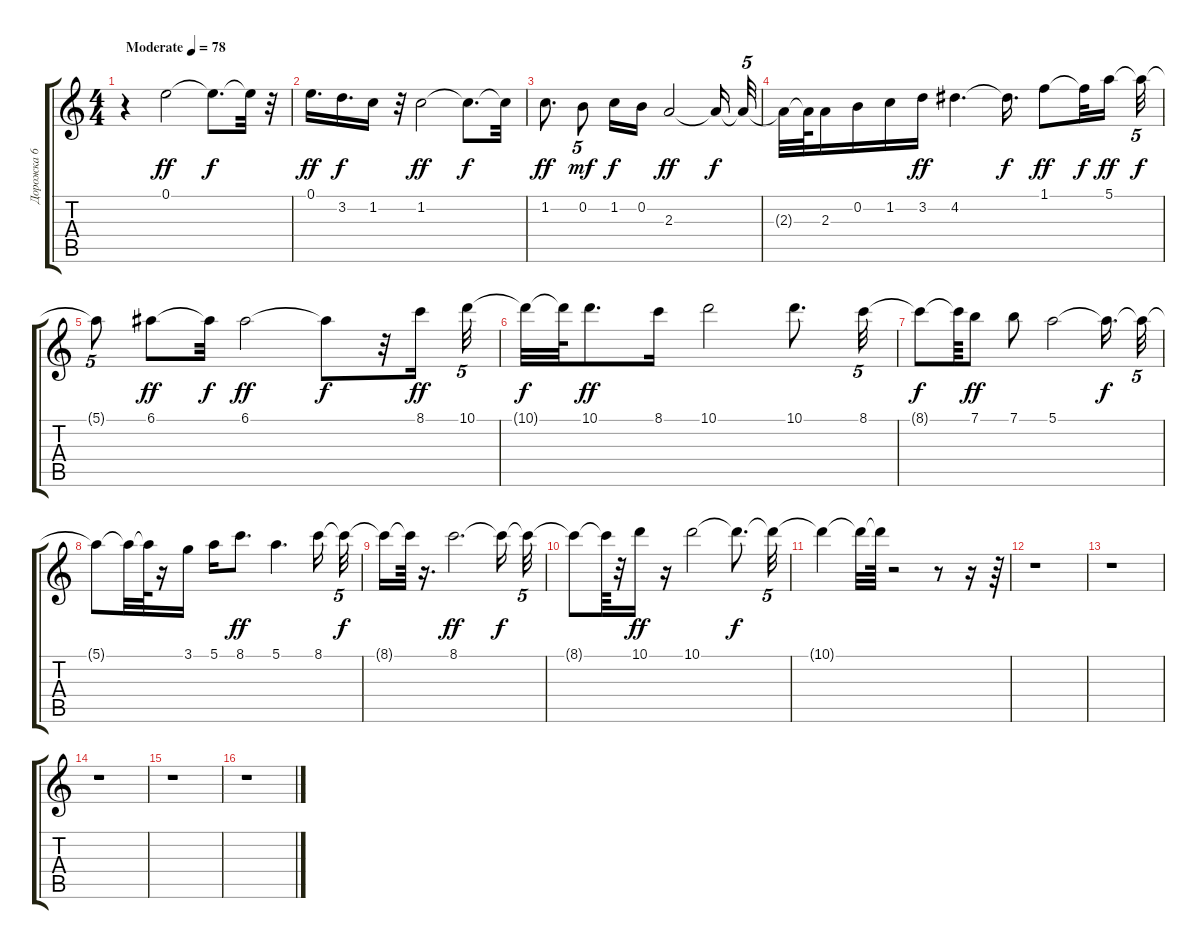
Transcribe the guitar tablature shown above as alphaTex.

\track ("Дорожка 6" "Дорожка 6") {instrument overdrivenguitar}
\staff {score tabs}
\tuning (E4 B3 G3 D3 A2 E2) {hide}
\ts (4 4)
\tempo (78 "Moderate")
\clef g2
\ks c
r.4{dy ff instrument overdrivenguitar} 0.1.2 0.1{t}.8{d dy f} 0.1{t}.32 r.32 |
0.1.16{d dy ff} 3.2.16{d dy f} 1.2.16 r.32 1.2.2{dy ff} 1.2{t}.8{d dy f} 1.2{t}.32 |
1.2.8{d dy ff} 0.2.8{tu (5 4) dy mf} 1.2.16{dy f} 0.2.16 2.3.2{dy ff} 2.3{t}.16{dy f} 2.3{t}.32{tu (5 4)} |
2.3{t}.32 2.3{t}.64 2.3.16 0.2.16 1.2.16 3.2.16{dy ff} 4.2.4{d} 4.2{t}.16{d dy f} 1.1.8{dy ff} 1.1{t}.32{dy f} 5.1.16{dy ff beam splitsecondary} 5.1{t}.32{tu (5 4) dy f} |
5.1{t}.8{tu (5 4)} 6.1.8{dy ff} 6.1{t}.32{dy f} 6.1.2{dy ff} 6.1{t}.8{dy f} r.32 8.1.16{dy ff} 10.1.32{tu (5 4)} |
10.1{t}.32{dy f} 10.1{t}.64 10.1.8{d dy ff} 8.1.16 10.1.2 10.1.8{d} 8.1.32{tu (5 4)} |
8.1{t}.8{dy f} 8.1{t}.64 7.1.8{dy ff} 7.1.8 5.1.2 5.1{t}.16{d dy f} 5.1{t}.32{tu (5 4)} |
5.1{t}.8 5.1{t}.32 5.1{t}.64 r.16 3.1.16 5.1.16 8.1.8{d dy ff} 5.1.4{d} 8.1.16 8.1{t}.32{tu (5 4) dy f} |
8.1{t}.16 8.1{t}.64 r.16{d} 8.1.2{d dy ff} 8.1{t}.16{dy f} 8.1{t}.32{tu (5 4)} |
8.1{t}.8 8.1{t}.64 r.32 10.1.16{dy ff} r.16 10.1.2 10.1{t}.8{d dy f} 10.1{t}.32{tu (5 4)} |
10.1{t}.4 10.1{t}.32 10.1{t}.64 r.2 r.8 r.16 r.64 |
r.1 |
r.1 |
r.1 |
r.1 |
r.1
